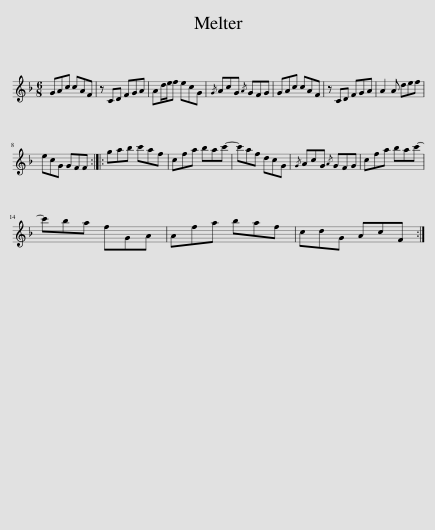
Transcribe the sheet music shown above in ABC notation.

X:1
L:1/8
M:6/8
I:linebreak $
K:F
V:1 treble
V:1
 GAc cAF | z CD FGA | Ad/e/f ecG |{/G} AcG{/A} GFG | GAc cAF | %5
 z CD FGA | A2 A def |$ ecG GFF :: gab c'af | cfa bac'- | %10
 c'af dcG |{/G} AcG{/A} GFG | cfa bac'- |$ c'ba fGA | Afa baf | %15
 cdG AcF :| %16
